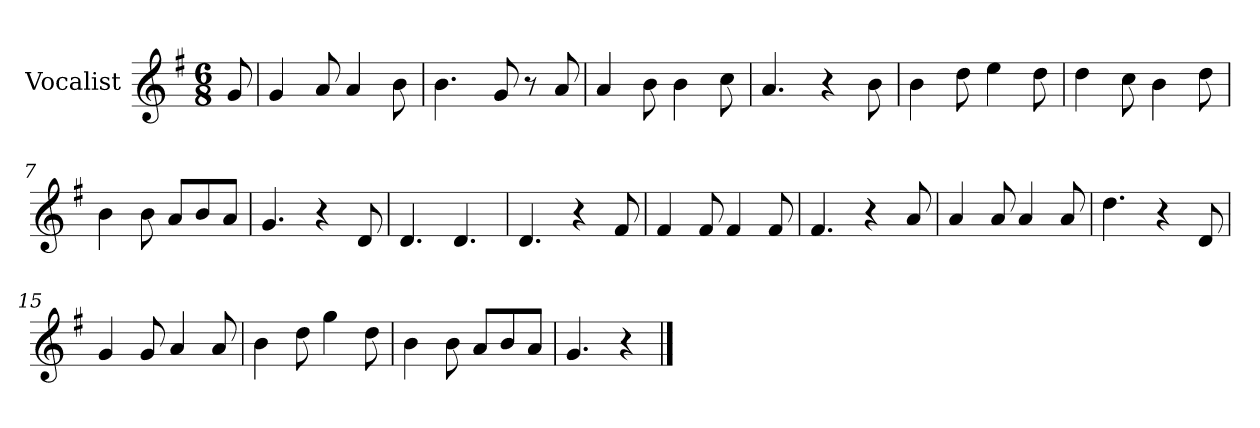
**kern
*part1
*staff1
*I"Vocalist
*k[f#]
*G:
*M6/8
=
8g
=1
4g
8a
4a
8b
=2
4.b
8g
8r
8a
=3
4a
8b
4b
8cc
=4
4.a
4r
8b
=5
4b
8dd
4ee
8dd
=6
4dd
8cc
4b
8dd
=7
4b
8b
8aL
8b
8aJ
=8
4.g
4r
8d
=9
4.d
4.d
=10
4.d
4r
8f#
=11
4f#
8f#
4f#
8f#
=12
4.f#
4r
8a
=13
4a
8a
4a
8a
=14
4.dd
4r
8d
=15
4g
8g
4a
8a
=16
4b
8dd
4gg
8dd
=17
4b
8b
8aL
8b
8aJ
=18
4.g
4r
==
*-
